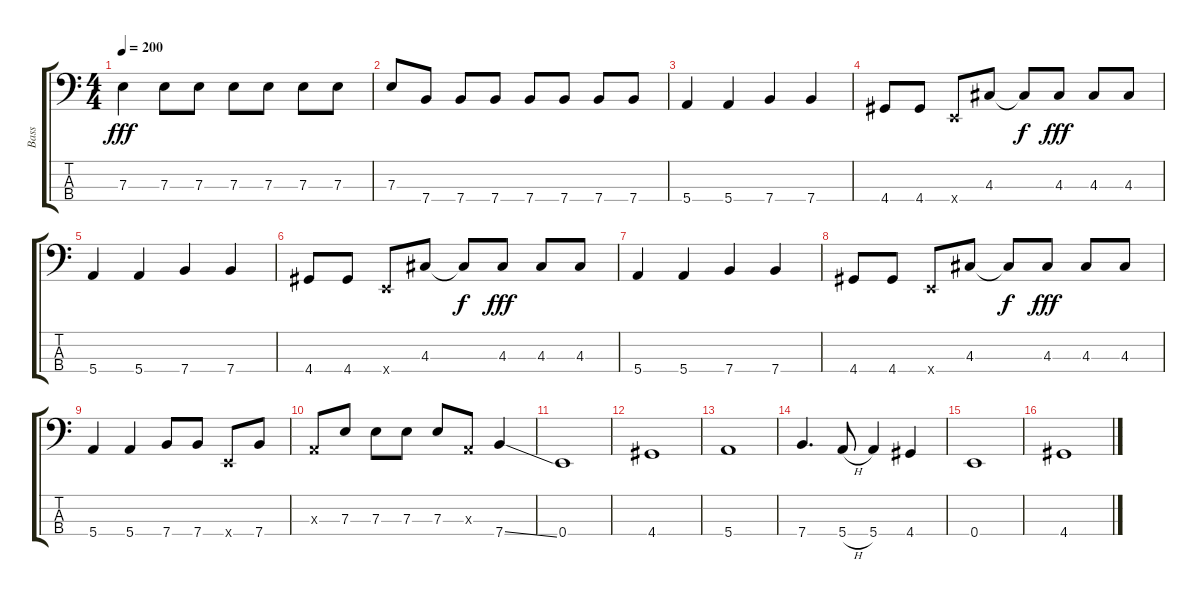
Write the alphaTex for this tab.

\track ("Bass" "Bass") {instrument electricbassfinger}
\staff {score tabs}
\tuning (G2 D2 A1 E1) {hide}
\ts (4 4)
\tempo 200
\clef f4
\ks c
7.3.4{dy fff} 7.3.8 7.3.8 7.3.8 7.3.8 7.3.8 7.3.8 |
7.3.8 7.4.8 7.4.8 7.4.8 7.4.8 7.4.8 7.4.8 7.4.8 |
5.4.4 5.4.4 7.4.4 7.4.4 |
4.4.8 4.4.8 0.4{x}.8 4.3.8 4.3{t}.8{dy f} 4.3.8{dy fff} 4.3.8 4.3.8 |
5.4.4 5.4.4 7.4.4 7.4.4 |
4.4.8 4.4.8 0.4{x}.8 4.3.8 4.3{t}.8{dy f} 4.3.8{dy fff} 4.3.8 4.3.8 |
5.4.4 5.4.4 7.4.4 7.4.4 |
4.4.8 4.4.8 0.4{x}.8 4.3.8 4.3{t}.8{dy f} 4.3.8{dy fff} 4.3.8 4.3.8 |
5.4.4 5.4.4 7.4.8 7.4.8 0.4{x}.8 7.4.8 |
0.3{x}.8 7.3.8 7.3.8 7.3.8 7.3.8 0.3{x}.8 7.4{ss}.4 |
0.4.1 |
4.4.1 |
5.4.1 |
7.4.4{d} 5.4{h}.8 5.4.4 4.4.4 |
0.4.1 |
4.4.1
